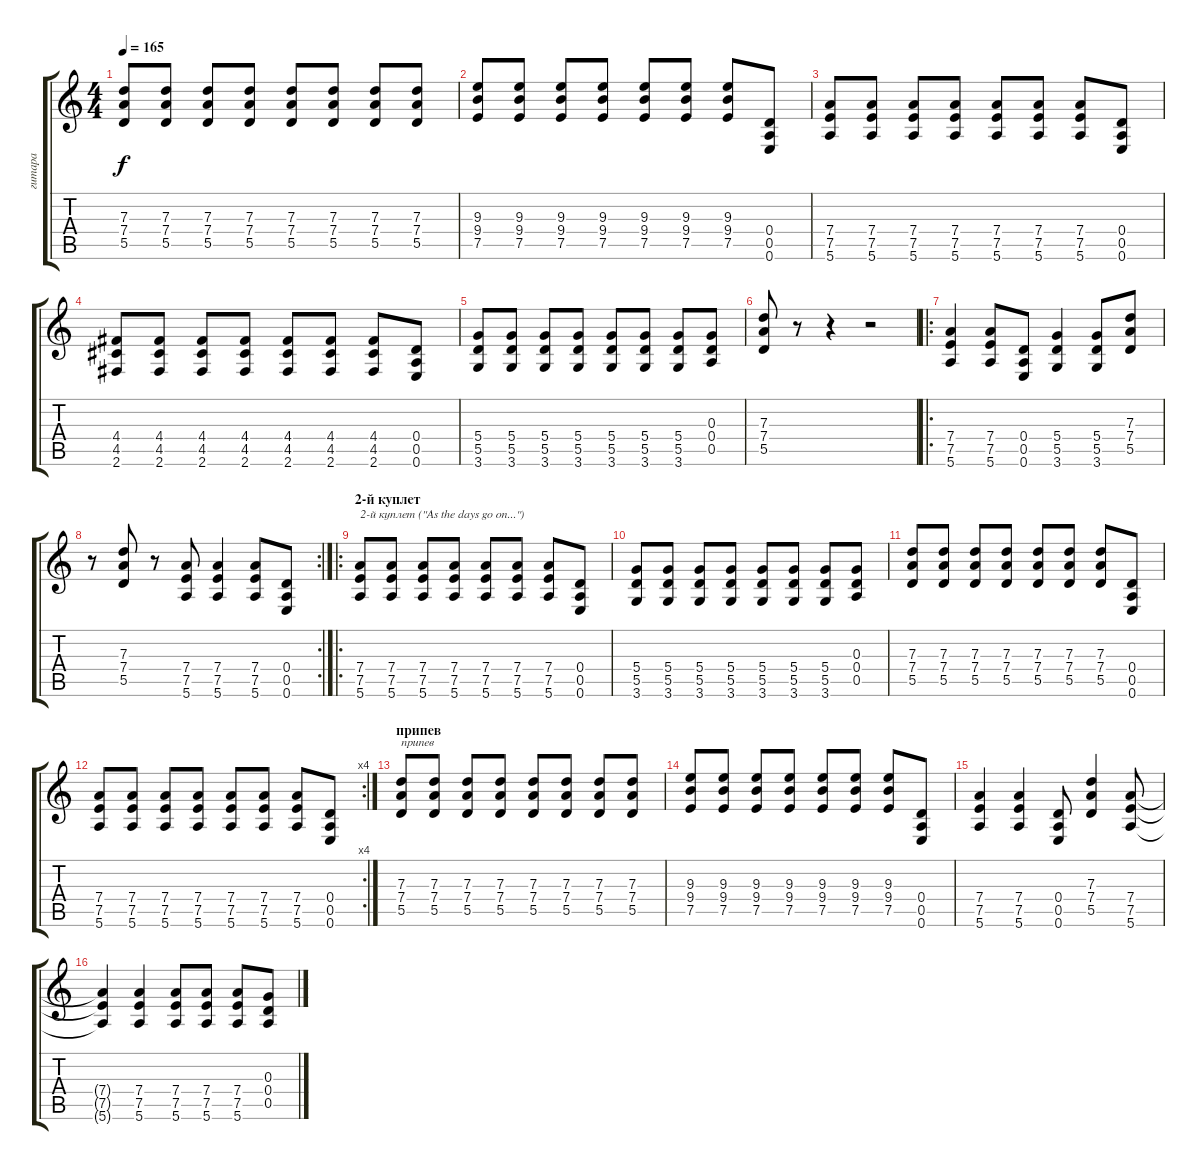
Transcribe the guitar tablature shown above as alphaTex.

\track ("гитара" "гитара") {instrument overdrivenguitar}
\staff {score tabs}
\tuning (E4 B3 G3 D3 A2 E2) {hide}
\ts (4 4)
\tempo 165
\clef g2
\ks c
(7.3 7.4 5.5).8{dy f} (7.3 7.4 5.5).8 (7.3 7.4 5.5).8 (7.3 7.4 5.5).8 (7.3 7.4 5.5).8 (7.3 7.4 5.5).8 (7.3 7.4 5.5).8 (7.3 7.4 5.5).8 |
(9.3 9.4 7.5).8 (9.3 9.4 7.5).8 (9.3 9.4 7.5).8 (9.3 9.4 7.5).8 (9.3 9.4 7.5).8 (9.3 9.4 7.5).8 (9.3 9.4 7.5).8 (0.4 0.5 0.6).8 |
(7.4 7.5 5.6).8 (7.4 7.5 5.6).8 (7.4 7.5 5.6).8 (7.4 7.5 5.6).8 (7.4 7.5 5.6).8 (7.4 7.5 5.6).8 (7.4 7.5 5.6).8 (0.4 0.5 0.6).8 |
(4.4 4.5 2.6).8 (4.4 4.5 2.6).8 (4.4 4.5 2.6).8 (4.4 4.5 2.6).8 (4.4 4.5 2.6).8 (4.4 4.5 2.6).8 (4.4 4.5 2.6).8 (0.4 0.5 0.6).8 |
(5.4 5.5 3.6).8 (5.4 5.5 3.6).8 (5.4 5.5 3.6).8 (5.4 5.5 3.6).8 (5.4 5.5 3.6).8 (5.4 5.5 3.6).8 (5.4 5.5 3.6).8 (0.3 0.4 0.5).8 |
(7.3 7.4 5.5).8 r.8 r.4 r.2 |
\ro
(7.4 7.5 5.6).4 (7.4 7.5 5.6).8 (0.4 0.5 0.6).8 (5.4 5.5 3.6).4 (5.4 5.5 3.6).8 (7.3 7.4 5.5).8 |
\rc 2
r.8 (7.3 7.4 5.5).8 r.8 (7.4 7.5 5.6).8 (7.4 7.5 5.6).4 (7.4 7.5 5.6).8 (0.4 0.5 0.6).8 |
\ro
\section ("" "2-й куплет")
(7.4 7.5 5.6).8{txt "2-й куплет (\"As the days go on...\") "} (7.4 7.5 5.6).8 (7.4 7.5 5.6).8 (7.4 7.5 5.6).8 (7.4 7.5 5.6).8 (7.4 7.5 5.6).8 (7.4 7.5 5.6).8 (0.4 0.5 0.6).8 |
(5.4 5.5 3.6).8 (5.4 5.5 3.6).8 (5.4 5.5 3.6).8 (5.4 5.5 3.6).8 (5.4 5.5 3.6).8 (5.4 5.5 3.6).8 (5.4 5.5 3.6).8 (0.3 0.4 0.5).8 |
(7.3 7.4 5.5).8 (7.3 7.4 5.5).8 (7.3 7.4 5.5).8 (7.3 7.4 5.5).8 (7.3 7.4 5.5).8 (7.3 7.4 5.5).8 (7.3 7.4 5.5).8 (0.4 0.5 0.6).8 |
\rc 4
(7.4 7.5 5.6).8 (7.4 7.5 5.6).8 (7.4 7.5 5.6).8 (7.4 7.5 5.6).8 (7.4 7.5 5.6).8 (7.4 7.5 5.6).8 (7.4 7.5 5.6).8 (0.4 0.5 0.6).8 |
\section ("" "припев")
(7.3 7.4 5.5).8{txt "припев"} (7.3 7.4 5.5).8 (7.3 7.4 5.5).8 (7.3 7.4 5.5).8 (7.3 7.4 5.5).8 (7.3 7.4 5.5).8 (7.3 7.4 5.5).8 (7.3 7.4 5.5).8 |
(9.3 9.4 7.5).8 (9.3 9.4 7.5).8 (9.3 9.4 7.5).8 (9.3 9.4 7.5).8 (9.3 9.4 7.5).8 (9.3 9.4 7.5).8 (9.3 9.4 7.5).8 (0.4 0.5 0.6).8 |
(7.4 7.5 5.6).4 (7.4 7.5 5.6).4 (0.4 0.5 0.6).8 (7.3 7.4 5.5).4 (7.4 7.5 5.6).8 |
(7.4{t} 7.5{t} 5.6{t}).4 (7.4 7.5 5.6).4 (7.4 7.5 5.6).8 (7.4 7.5 5.6).8 (7.4 7.5 5.6).8 (0.3 0.4 0.5).8
